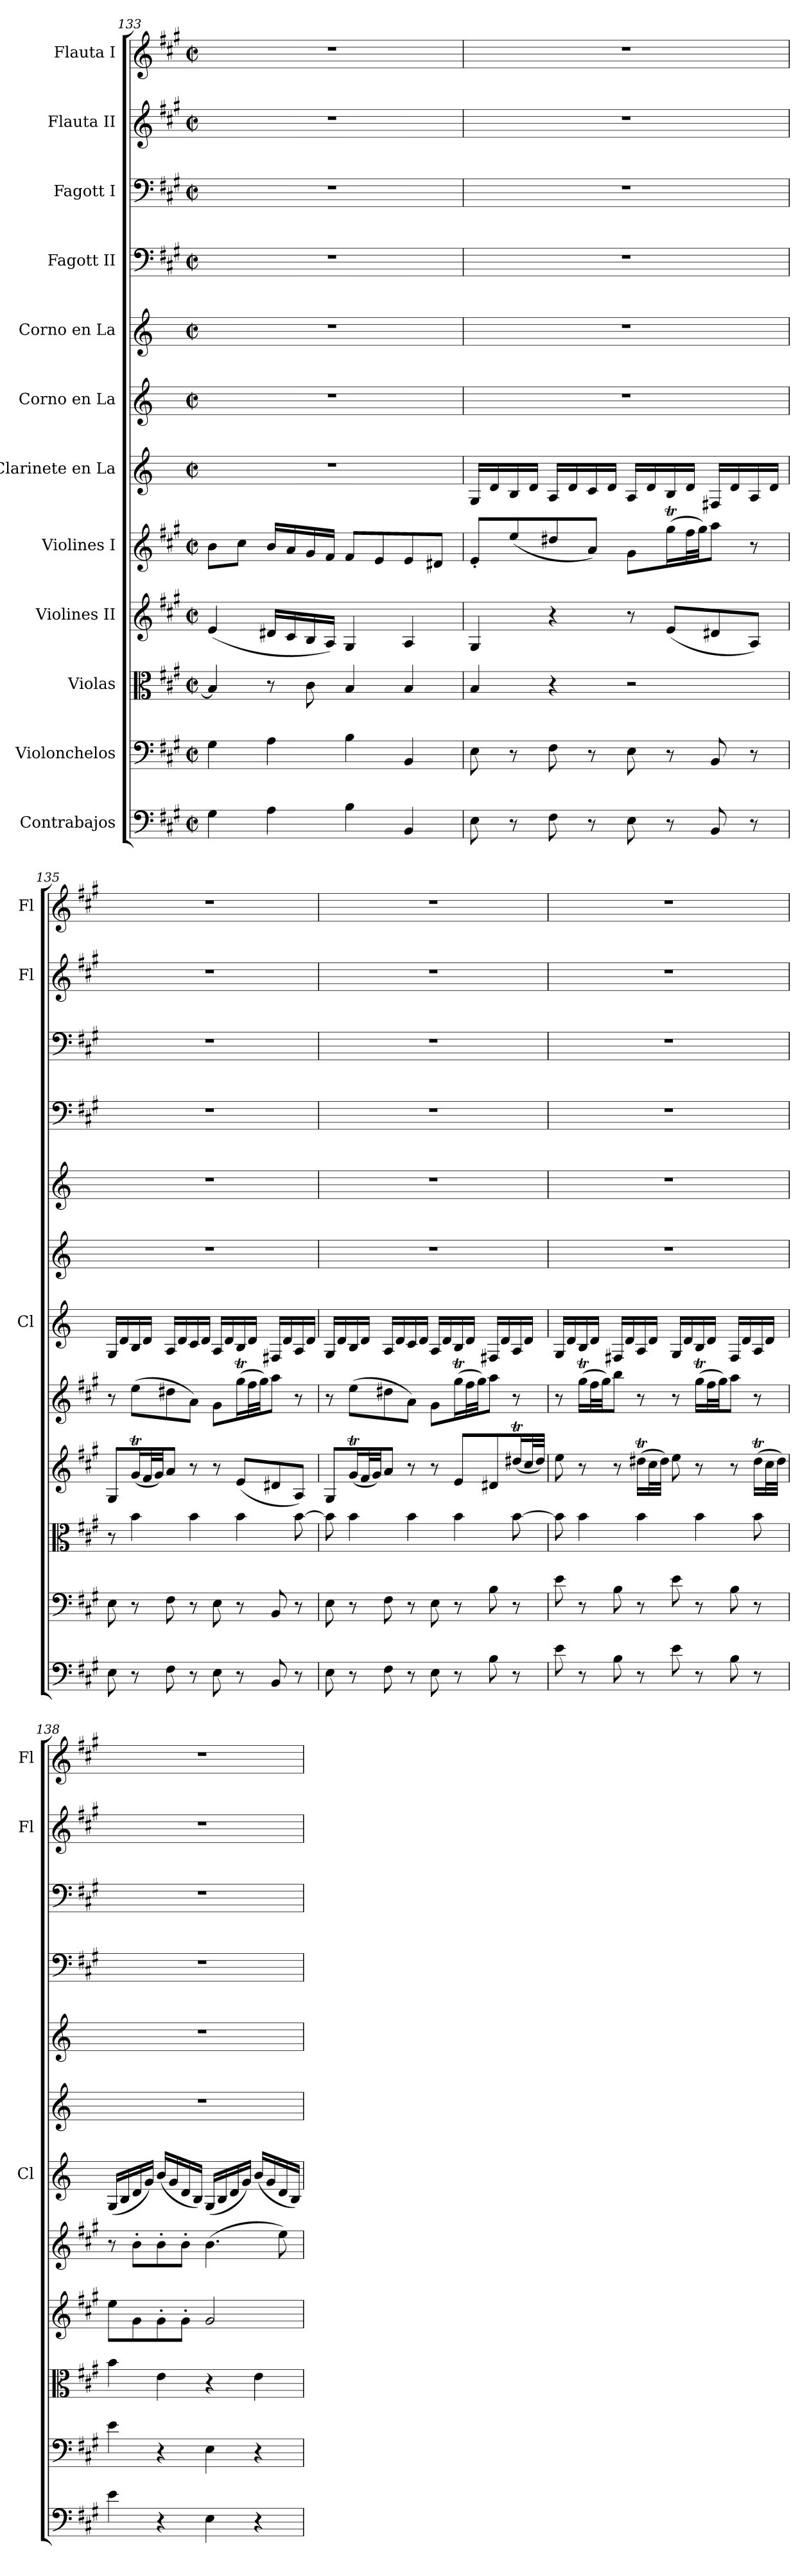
**kern	**kern	**kern	**kern	**kern	**kern	**kern	**kern	**kern	**kern	**kern	**kern
*part12	*part11	*part10	*part9	*part8	*part7	*part6	*part5	*part4	*part3	*part2	*part1
*staff12	*staff11	*staff10	*staff9	*staff8	*staff7	*staff6	*staff5	*staff4	*staff3	*staff2	*staff1
*I"Contrabajos	*I"Violonchelos	*I"Violas	*I"Violines II	*I"Violines I	*I"Clarinete en La	*I"Corno en La	*I"Corno en La	*I"Fagott II	*I"Fagott I	*I"Flauta II	*I"Flauta I
*	*	*	*	*	*I'Cl	*	*	*	*	*I'Fl	*I'Fl
*clefF4	*clefF4	*clefC3	*clefG2	*clefG2	*clefG2	*clefG2	*clefG2	*clefF4	*clefF4	*clefG2	*clefG2
*ITrd7c12	*	*	*	*	*ITrd2c3	*ITrd2c3	*ITrd2c3	*	*	*	*
*k[f#c#g#]	*k[f#c#g#]	*k[f#c#g#]	*k[f#c#g#]	*k[f#c#g#]	*k[f#c#g#]	*k[f#c#g#]	*k[f#c#g#]	*k[f#c#g#]	*k[f#c#g#]	*k[f#c#g#]	*k[f#c#g#]
*M2/2	*M2/2	*M2/2	*M2/2	*M2/2	*M2/2	*M2/2	*M2/2	*M2/2	*M2/2	*M2/2	*M2/2
*met(c|)	*met(c|)	*met(c|)	*met(c|)	*met(c|)	*met(c|)	*met(c|)	*met(c|)	*met(c|)	*met(c|)	*met(c|)	*met(c|)
=133	=133	=133	=133	=133	=133	=133	=133	=133	=133	=133	=133
4GG#\	4G#\	4B/]	(<4e/	8b\L	1r	1r	1r	1r	1r	1r	1r
.	.	.	.	8cc#\J	.	.	.	.	.	.	.
4AA\	4A\	8r	16d#X/LL	16b/LL	.	.	.	.	.	.	.
.	.	.	16c#/	16a/	.	.	.	.	.	.	.
.	.	8c#\	16B/	16g#/	.	.	.	.	.	.	.
.	.	.	16A/JJ)	16f#/JJ	.	.	.	.	.	.	.
4BB\	4B\	4B/	4G#/	8f#/L	.	.	.	.	.	.	.
.	.	.	.	8e/	.	.	.	.	.	.	.
4BBB/	4BB/	4B/	4A/	8e/	.	.	.	.	.	.	.
.	.	.	.	8d#X/J	.	.	.	.	.	.	.
!!LO:LB:g=z
=134	=134	=134	=134	=134	=134	=134	=134	=134	=134	=134	=134
8EE\	8E\	4B/	4G#/	8e'/L	16E/LL	1r	1r	1r	1r	1r	1r
.	.	.	.	.	16B/	.	.	.	.	.	.
8r	8r	.	.	(<8ee/	16G#/	.	.	.	.	.	.
.	.	.	.	.	16B/JJ	.	.	.	.	.	.
8FF#\	8F#\	4r	4r	8dd#X/	16F#/LL	.	.	.	.	.	.
.	.	.	.	.	16B/	.	.	.	.	.	.
8r	8r	.	.	8a/J)	16A/	.	.	.	.	.	.
.	.	.	.	.	16B/JJ	.	.	.	.	.	.
8EE\	8E\	2r	8r	8g#\L	16F#/LL	.	.	.	.	.	.
.	.	.	.	.	16B/	.	.	.	.	.	.
8r	8r	.	(<8e/L	(>16gg#t\L	16G#/	.	.	.	.	.	.
.	.	.	.	32ff#\L	16B/JJ	.	.	.	.	.	.
.	.	.	.	32gg#\JJ)	.	.	.	.	.	.	.
8BBB/	8BB/	.	8d#X/	8aa\J	16D#X/LL	.	.	.	.	.	.
.	.	.	.	.	16B/	.	.	.	.	.	.
8r	8r	.	8A/J)	8r	16F#/	.	.	.	.	.	.
.	.	.	.	.	16B/JJ	.	.	.	.	.	.
=135	=135	=135	=135	=135	=135	=135	=135	=135	=135	=135	=135
8EE\	8E\	8r	8G#/L	8r	16E/LL	1r	1r	1r	1r	1r	1r
.	.	.	.	.	16B/	.	.	.	.	.	.
8r	8r	4b\	(<16g#t/L	(>8ee\L	16G#/	.	.	.	.	.	.
.	.	.	32f#/L	.	16B/JJ	.	.	.	.	.	.
.	.	.	32g#/JJ)	.	.	.	.	.	.	.	.
8FF#\	8F#\	.	8a/J	8dd#X\	16F#/LL	.	.	.	.	.	.
.	.	.	.	.	16B/	.	.	.	.	.	.
8r	8r	4b\	8r	8a\J)	16A/	.	.	.	.	.	.
.	.	.	.	.	16B/JJ	.	.	.	.	.	.
8EE\	8E\	.	8r	8g#\L	16F#/LL	.	.	.	.	.	.
.	.	.	.	.	16B/	.	.	.	.	.	.
8r	8r	4b\	(<8e/L	(>16gg#t\L	16G#/	.	.	.	.	.	.
.	.	.	.	32ff#\L	16B/JJ	.	.	.	.	.	.
.	.	.	.	32gg#\JJ)	.	.	.	.	.	.	.
8BBB/	8BB/	.	8d#X/	8aa\J	16D#X/LL	.	.	.	.	.	.
.	.	.	.	.	16B/	.	.	.	.	.	.
8r	8r	[8b\	8A/J)	8r	16F#/	.	.	.	.	.	.
.	.	.	.	.	16B/JJ	.	.	.	.	.	.
=136	=136	=136	=136	=136	=136	=136	=136	=136	=136	=136	=136
8EE\	8E\	8b\]	8G#/L	8r	16E/LL	1r	1r	1r	1r	1r	1r
.	.	.	.	.	16B/	.	.	.	.	.	.
8r	8r	4b\	(<16g#t/L	(>8ee\L	16G#/	.	.	.	.	.	.
.	.	.	32f#/L	.	16B/JJ	.	.	.	.	.	.
.	.	.	32g#/JJ)	.	.	.	.	.	.	.	.
8FF#\	8F#\	.	8a/J	8dd#X\	16F#/LL	.	.	.	.	.	.
.	.	.	.	.	16B/	.	.	.	.	.	.
8r	8r	4b\	8r	8a\J)	16A/	.	.	.	.	.	.
.	.	.	.	.	16B/JJ	.	.	.	.	.	.
8EE\	8E\	.	8r	8g#\L	16F#/LL	.	.	.	.	.	.
.	.	.	.	.	16B/	.	.	.	.	.	.
8r	8r	4b\	8e/L	(>16gg#t\L	16G#/	.	.	.	.	.	.
.	.	.	.	32ff#\L	16B/JJ	.	.	.	.	.	.
.	.	.	.	32gg#\JJ)	.	.	.	.	.	.	.
8BB\	8B\	.	8d#X/	8aa\J	16D#X/LL	.	.	.	.	.	.
.	.	.	.	.	16B/	.	.	.	.	.	.
8r	8r	[8b\	(<16dd#Xt/L	8r	16F#/	.	.	.	.	.	.
.	.	.	32cc#/L	.	16B/JJ	.	.	.	.	.	.
.	.	.	32dd#/JJJ)	.	.	.	.	.	.	.	.
!!LO:PB:g=z
=137	=137	=137	=137	=137	=137	=137	=137	=137	=137	=137	=137
8E\	8e\	8b\]	8ee\	8r	16E/LL	1r	1r	1r	1r	1r	1r
.	.	.	.	.	16B/	.	.	.	.	.	.
8r	8r	4b\	8r	(>16gg#t\LL	16G#/	.	.	.	.	.	.
.	.	.	.	32ff#\L	16B/JJ	.	.	.	.	.	.
.	.	.	.	32gg#\JJ)	.	.	.	.	.	.	.
8BB\	8B\	.	8r	8bb\J	16D#X/LL	.	.	.	.	.	.
.	.	.	.	.	16B/	.	.	.	.	.	.
8r	8r	4b\	(>16dd#Xt\LL	8r	16F#/	.	.	.	.	.	.
.	.	.	32cc#\L	.	16B/JJ	.	.	.	.	.	.
.	.	.	32dd#\JJJ)	.	.	.	.	.	.	.	.
8E\	8e\	.	8ee\	8r	16E/LL	.	.	.	.	.	.
.	.	.	.	.	16B/	.	.	.	.	.	.
8r	8r	4b\	8r	(>16gg#t\LL	16G#/	.	.	.	.	.	.
.	.	.	.	32ff#\L	16B/JJ	.	.	.	.	.	.
.	.	.	.	32gg#\JJ)	.	.	.	.	.	.	.
8BB\	8B\	.	8r	8aa\J	16D#/LL	.	.	.	.	.	.
.	.	.	.	.	16B/	.	.	.	.	.	.
8r	8r	8b\	(>16dd#t\LL	8r	16F#/	.	.	.	.	.	.
.	.	.	32cc#\L	.	16B/JJ	.	.	.	.	.	.
.	.	.	32dd#\JJJ)	.	.	.	.	.	.	.	.
=138	=138	=138	=138	=138	=138	=138	=138	=138	=138	=138	=138
4E\	4e\	4b\	8ee\L	8r	(<16E/LL	1r	1r	1r	1r	1r	1r
.	.	.	.	.	16G#/	.	.	.	.	.	.
.	.	.	8g#\	8b'\L	16B/	.	.	.	.	.	.
.	.	.	.	.	16e/JJ)	.	.	.	.	.	.
4r	4r	4e\	8g#'\	8b'\	(<16g#/LL	.	.	.	.	.	.
.	.	.	.	.	16e/	.	.	.	.	.	.
.	.	.	8g#'\J	8b'\J	16B/	.	.	.	.	.	.
.	.	.	.	.	16G#/JJ)	.	.	.	.	.	.
4EE\	4E\	4r	2g#/	(>4.b\	(<16E/LL	.	.	.	.	.	.
.	.	.	.	.	16G#/	.	.	.	.	.	.
.	.	.	.	.	16B/	.	.	.	.	.	.
.	.	.	.	.	16e/JJ)	.	.	.	.	.	.
4r	4r	4e\	.	.	(<16g#/LL	.	.	.	.	.	.
.	.	.	.	.	16e/	.	.	.	.	.	.
.	.	.	.	8ee\)	16B/	.	.	.	.	.	.
.	.	.	.	.	16G#/JJ)	.	.	.	.	.	.
=	=	=	=	=	=	=	=	=	=	=	=
*-	*-	*-	*-	*-	*-	*-	*-	*-	*-	*-	*-
